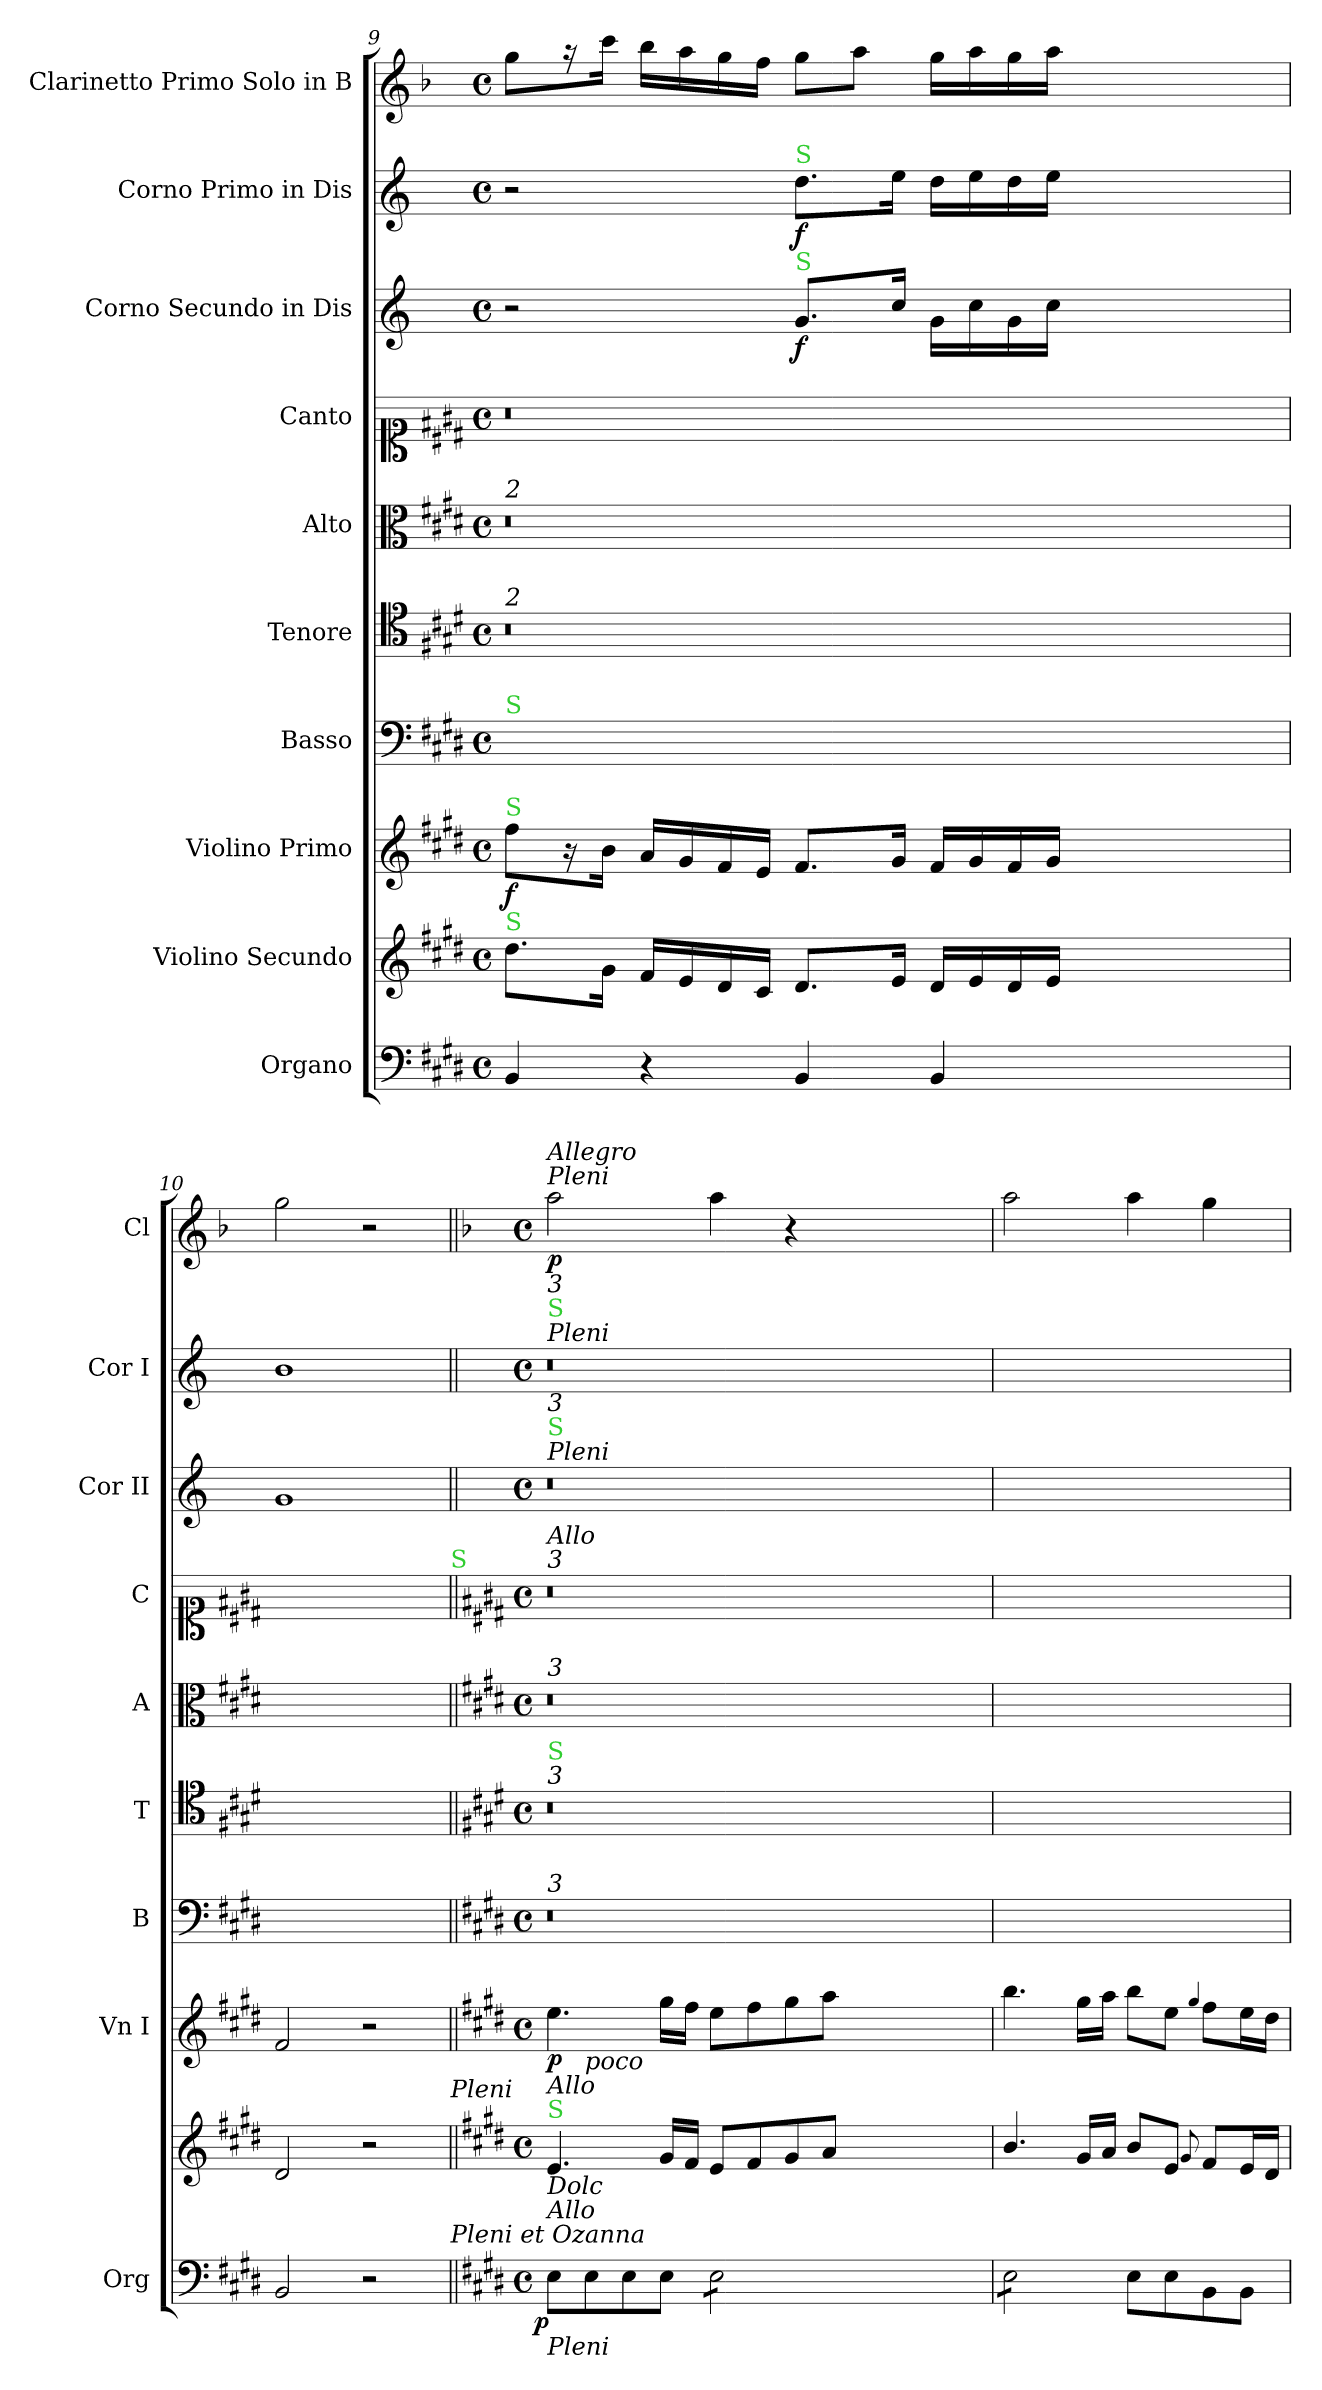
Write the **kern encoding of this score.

**kern	**dynam	**kern	**dynam	**kern	**dynam	**kern	**kern	**kern	**kern	**kern	**dynam	**kern	**dynam	**kern	**dynam
*part10	*part10	*part9	*part9	*part8	*part8	*part7	*part6	*part5	*part4	*part3	*part3	*part2	*part2	*part1	*part1
*staff10	*staff10	*staff9	*staff9	*staff8	*staff8	*staff7	*staff6	*staff5	*staff4	*staff3	*staff3	*staff2	*staff2	*staff1	*staff1
*I"Organo	*	*I"Violino Secundo	*	*I"Violino Primo	*	*I"Basso	*I"Tenore	*I"Alto	*I"Canto	*I"Corno Secundo in Dis	*	*I"Corno Primo in Dis	*	*I"Clarinetto Primo Solo in B	*
*I'Org	*	*	*	*I'Vn I	*	*I'B	*I'T	*I'A	*I'C	*I'Cor II	*	*I'Cor I	*	*I'Cl	*
*clefF4	*	*clefG2	*	*clefG2	*	*clefF4	*clefC4	*clefC3	*clefC1	*clefG2	*	*clefG2	*	*clefG2	*
*	*	*	*	*	*	*	*	*	*	*ITrd5c8	*	*ITrd5c8	*	*ITrd1c1	*
*k[f#c#g#d#]	*	*k[f#c#g#d#]	*	*k[f#c#g#d#]	*	*k[f#c#g#d#]	*k[f#c#g#d#]	*k[f#c#g#d#]	*k[f#c#g#d#]	*k[f#c#g#d#]	*	*k[f#c#g#d#]	*	*k[f#c#g#d#]	*
*M4/4	*	*M4/4	*	*M4/4	*	*M4/4	*M4/4	*M4/4	*M4/4	*M4/4	*	*M4/4	*	*M4/4	*
*met(c)	*	*met(c)	*	*met(c)	*	*met(c)	*met(c)	*met(c)	*met(c)	*met(c)	*	*met(c)	*	*met(c)	*
=9	=9	=9	=9	=9	=9	=9	=9	=9	=9	=9	=9	=9	=9	=9	=9
!	!	!	!	!	!	!	!	!LO:TX:a:i:t=2	!	!	!	!	!	!	!
!	!	!	!	!	!	!	!LO:TX:a:i:t=2	!	!	!	!	!	!	!	!
!	!	!	!	!	!	!LO:TX:a:color=limegreen:t=S	!	!	!	!	!	!	!	!	!
!	!	!	!	!LO:TX:a:color=limegreen:t=S	!	!	!	!	!	!	!	!	!	!	!
!	!	!LO:TX:a:color=limegreen:t=S	!	!	!	!	!	!	!	!	!	!	!	!	!
4BB/	.	8.dd#\L	fo	8ff#\L	f	1ryy	0r	0r	0r	2r	.	2r	.	8ff#\L	.
.	.	.	.	16r	.	.	.	.	.	.	.	.	.	16r	.
.	.	16g#\Jk	.	16b\Jk	.	.	.	.	.	.	.	.	.	16bb\Jk	.
4r	.	16f#/LL	.	16a/LL	.	.	.	.	.	.	.	.	.	16aa\LL	.
.	.	16e/	.	16g#/	.	.	.	.	.	.	.	.	.	16gg#\	.
.	.	16d#/	.	16f#/	.	.	.	.	.	.	.	.	.	16ff#\	.
.	.	16c#/JJ	.	16e/JJ	.	.	.	.	.	.	.	.	.	16ee\JJ	.
!	!	!	!	!	!	!	!	!	!	!	!	!LO:TX:a:color=limegreen:t=S	!	!	!
!	!	!	!	!	!	!	!	!	!	!LO:TX:a:color=limegreen:t=S	!	!	!	!	!
4BB/	.	8.d#/L	.	8.f#/L	.	.	.	.	.	8.B/L	f	8.f#\L	f	8ff#\L	.
.	.	.	.	.	.	.	.	.	.	.	.	.	.	8gg#\J	.
.	.	16e/Jk	.	16g#/Jk	.	.	.	.	.	16e/Jk	.	16g#\Jk	.	.	.
4BB/	.	16d#/LL	.	16f#/LL	.	.	.	.	.	16B\LL	.	16f#\LL	.	16ff#\LL	.
.	.	16e/	.	16g#/	.	.	.	.	.	16e\	.	16g#\	.	16gg#\	.
.	.	16d#/	.	16f#/	.	.	.	.	.	16B\	.	16f#\	.	16ff#\	.
.	.	16e/JJ	.	16g#/JJ	.	.	.	.	.	16e\JJ	.	16g#\JJ	.	16gg#\JJ	.
1ryy	.	1ryy	.	1ryy	.	1ryy	.	.	.	1ryy	.	1ryy	.	1ryy	.
=10	=10	=10	=10	=10	=10	=10	=10	=10	=10	=10	=10	=10	=10	=10	=10
2BB/	.	2d#/	.	2f#/	.	1ryy	1ryy	1ryy	1ryy	1B/	.	1d#/	.	2ff#\	.
2r	.	2r	.	2r	.	.	.	.	.	.	.	.	.	2r	.
!	!	!	!	!	!	!	!	!	!LO:TX:a:color=limegreen:t=S	!	!	!	!	!	!
!	!	!LO:TX:a:i:t=Pleni	!	!	!	!	!	!	!	!	!	!	!	!	!
!LO:TX:a:i:t=Pleni et Ozanna	!	!	!	!	!	!	!	!	!	!	!	!	!	!	!
=11||	=11||	=11||	=11||	=11||	=11||	=11||	=11||	=11||	=11||	=11||	=11||	=11||	=11||	=11||	=11||
*k[f#c#g#d#]	*	*k[f#c#g#d#]	*	*k[f#c#g#d#]	*	*k[f#c#g#d#]	*k[f#c#g#d#]	*k[f#c#g#d#]	*k[f#c#g#d#]	*k[f#c#g#d#]	*	*k[f#c#g#d#]	*	*k[f#c#g#d#]	*
*M4/4	*	*M4/4	*	*M4/4	*	*M4/4	*M4/4	*M4/4	*M4/4	*M4/4	*	*M4/4	*	*M4/4	*
*met(c)	*	*met(c)	*	*met(c)	*	*met(c)	*met(c)	*met(c)	*met(c)	*met(c)	*	*met(c)	*	*met(c)	*
!	!	!	!	!	!	!	!	!	!	!	!	!	!	!LO:TX:a:i:t=Pleni	!
!	!	!	!	!	!	!	!	!	!	!	!	!	!	!LO:TX:a:i:t=Allegro	!
!	!	!	!	!	!	!	!	!	!	!	!	!LO:TX:a:i:t=Pleni	!	!	!
!	!	!	!	!	!	!	!	!	!	!	!	!LO:TX:a:color=limegreen:t=S	!	!	!
!	!	!	!	!	!	!	!	!	!	!	!	!LO:TX:a:i:t=3	!	!	!
!	!	!	!	!	!	!	!	!	!	!LO:TX:a:i:t=Pleni	!	!	!	!	!
!	!	!	!	!	!	!	!	!	!	!LO:TX:a:color=limegreen:t=S	!	!	!	!	!
!	!	!	!	!	!	!	!	!	!	!LO:TX:a:i:t=3	!	!	!	!	!
!	!	!	!	!	!	!	!	!	!LO:TX:a:i:t=3	!	!	!	!	!	!
!	!	!	!	!	!	!	!	!	!LO:TX:a:i:t=Allo	!	!	!	!	!	!
!	!	!	!	!	!	!	!	!LO:TX:a:i:t=3	!	!	!	!	!	!	!
!	!	!	!	!	!	!	!LO:TX:a:i:t=3	!	!	!	!	!	!	!	!
!	!	!	!	!	!	!	!LO:TX:a:color=limegreen:t=S	!	!	!	!	!	!	!	!
!	!	!	!	!	!	!LO:TX:a:i:t=3	!	!	!	!	!	!	!	!	!
!	!	!	!	!LO:TX:a:color=limegreen:t=S	!	!	!	!	!	!	!	!	!	!	!
!	!	!	!	!LO:TX:b:t=Pleni & Osanna	!	!	!	!	!	!	!	!	!	!	!
!	!	!	!	!LO:TX:a:color=limegreen:t=S	!	!	!	!	!	!	!	!	!	!	!
!	!	!	!	!LO:TX:a:i:t=Allo	!	!	!	!	!	!	!	!	!	!	!
!	!	!LO:TX:b:i:t=Dolc	!	!	!	!	!	!	!	!	!	!	!	!	!
!	!	!LO:TX:a:color=limegreen:t=S	!	!	!	!	!	!	!	!	!	!	!	!	!
!	!	!LO:TX:a:i:t=Allo	!	!	!	!	!	!	!	!	!	!	!	!	!
!LO:TX:b:i:t=Pleni	!	!	!	!	!	!	!	!	!	!	!	!	!	!	!
!LO:TX:a:i:t=Allo	!	!	!	!	!	!	!	!	!	!	!	!	!	!	!
!	!LO:DY:b:rj	!	!	!	!	!	!	!	!	!	!	!	!	!	!
*	*	*	*	*^	*	*	*	*	*	*	*	*	*	*	*
8E\L	p	4.e/	.	4.ee\	8ryy	p	0r	0r	0r	0r	0r	.	0r	.	2gg#\	p
!	!	!	!	!	!LO:TX:b:i:t=poco	!	!	!	!	!	!	!	!	!	!	!
8E\	.	.	.	.	1...ryy	.	.	.	.	.	.	.	.	.	.	.
8E\	.	.	.	.	.	.	.	.	.	.	.	.	.	.	.	.
8E\J	.	16g#/LL	.	16gg#\LL	.	.	.	.	.	.	.	.	.	.	.	.
.	.	16f#/JJ	.	16ff#\JJ	.	.	.	.	.	.	.	.	.	.	.	.
*tremolo	*	*	*	*	*	*	*	*	*	*	*	*	*	*	*	*
8E\L	.	8e/L	.	8ee\L	.	.	.	.	.	.	.	.	.	.	4gg#\	.
8E\	.	8f#/	.	8ff#\	.	.	.	.	.	.	.	.	.	.	.	.
8E\	.	8g#/	.	8gg#\	.	.	.	.	.	.	.	.	.	.	4r	.
8E\J	.	8a/J	.	8aa\J	.	.	.	.	.	.	.	.	.	.	.	.
1ryy	.	1ryy	.	1ryy	.	.	.	.	.	.	.	.	.	.	1ryy	.
*	*	*	*	*v	*v	*	*	*	*	*	*	*	*	*	*	*
=12	=12	=12	=12	=12	=12	=12	=12	=12	=12	=12	=12	=12	=12	=12	=12
8E\L	.	4.b/	.	4.bb\	.	1ryy	1ryy	1ryy	1ryy	1ryy	.	1ryy	.	2gg#\	.
8E\	.	.	.	.	.	.	.	.	.	.	.	.	.	.	.
8E\	.	.	.	.	.	.	.	.	.	.	.	.	.	.	.
8E\J	.	16g#/LL	.	16gg#\LL	.	.	.	.	.	.	.	.	.	.	.
*Xtremolo	*	*	*	*	*	*	*	*	*	*	*	*	*	*	*
.	.	16a/JJ	.	16aa\JJ	.	.	.	.	.	.	.	.	.	.	.
8E\L	.	8b/L	.	8bb\L	.	.	.	.	.	.	.	.	.	4gg#\	.
8E\	.	8e/J	.	8ee\J	.	.	.	.	.	.	.	.	.	.	.
.	.	8qqg#/	.	4qqgg#/	.	.	.	.	.	.	.	.	.	.	.
8BB\	.	8f#/L	.	8ff#\L	.	.	.	.	.	.	.	.	.	4ff#\	.
8BB\J	.	16e/L	.	16ee\L	.	.	.	.	.	.	.	.	.	.	.
.	.	16d#/JJ	.	16dd#\JJ	.	.	.	.	.	.	.	.	.	.	.
=	=	=	=	=	=	=	=	=	=	=	=	=	=	=	=
*-	*-	*-	*-	*-	*-	*-	*-	*-	*-	*-	*-	*-	*-	*-	*-
